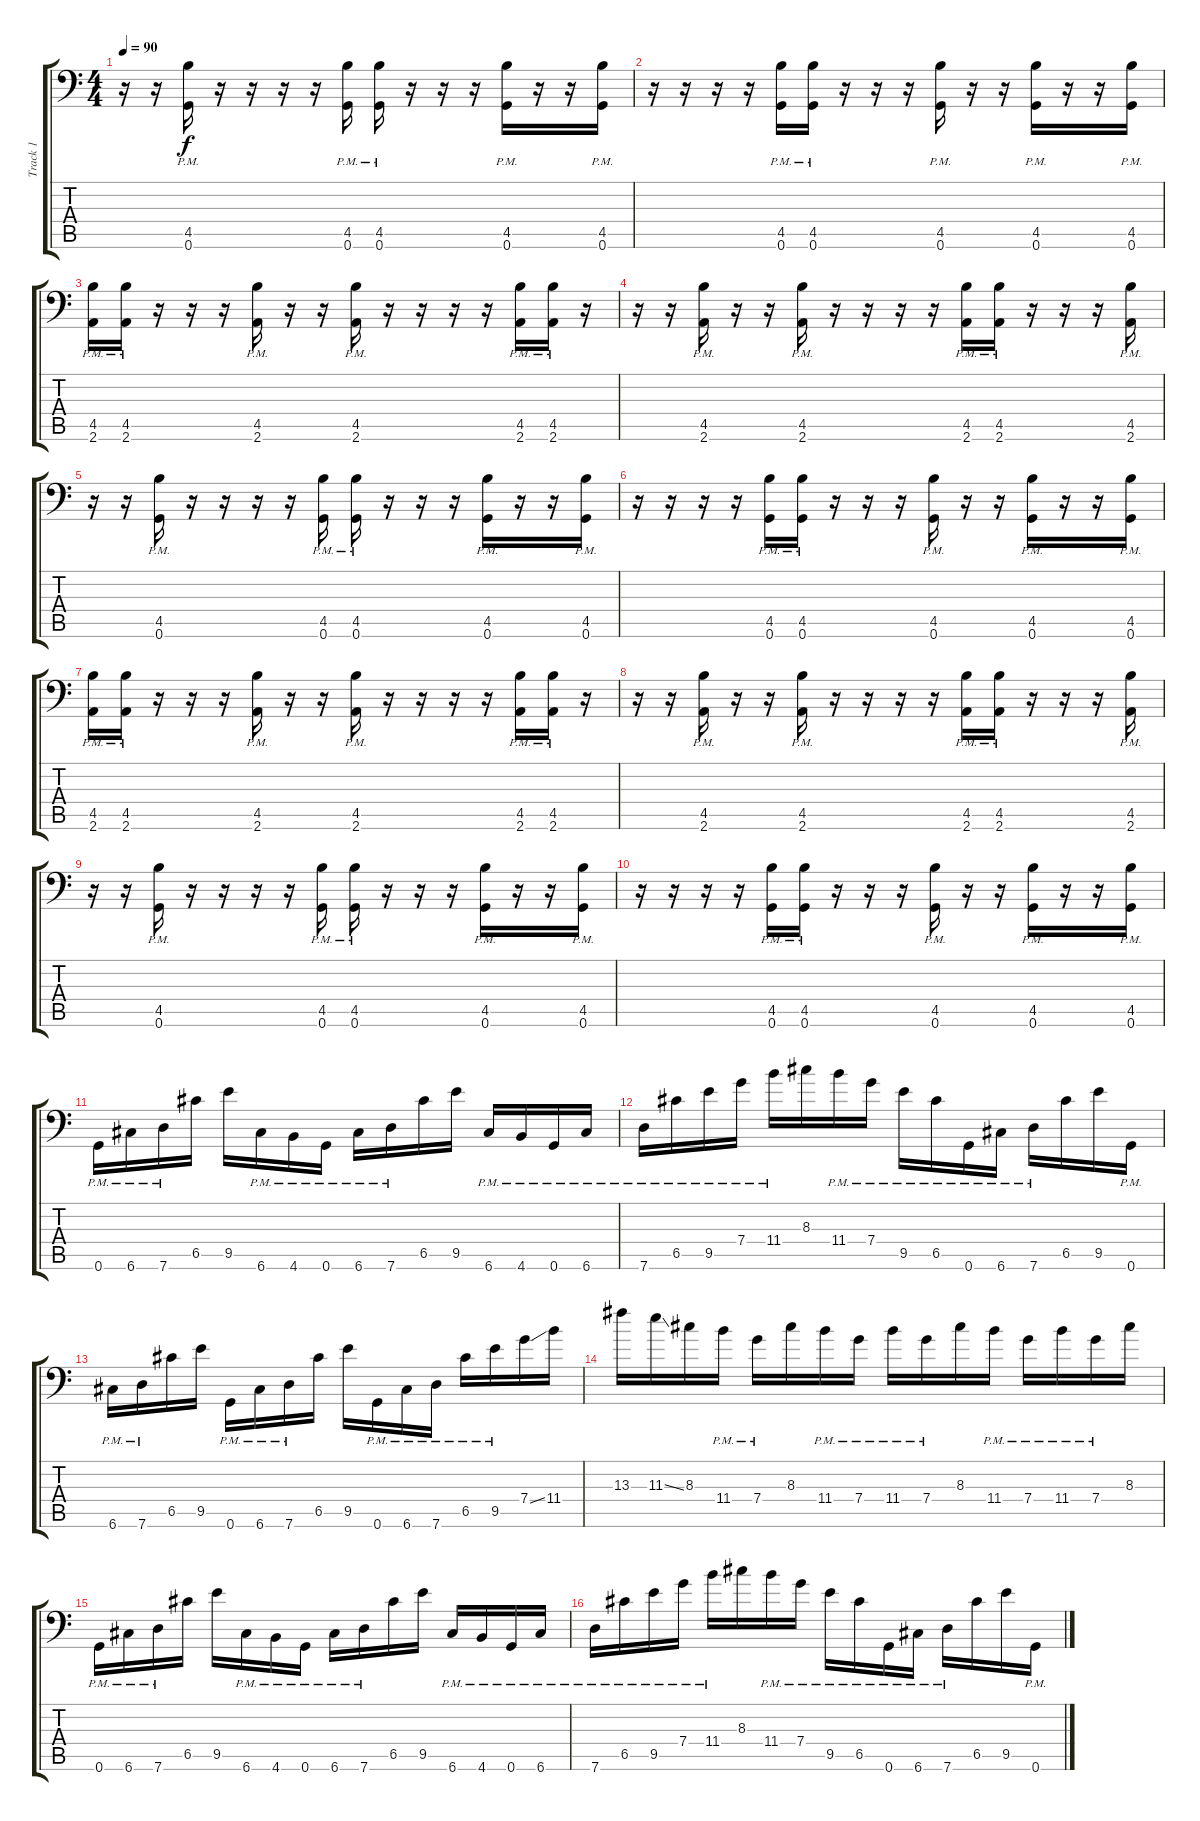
\track ("Track 1" "Track 1") {instrument distortionguitar}
\staff {score tabs}
\tuning (D4 A3 F3 C3 G2 G1) {hide}
\ts (4 4)
\tempo 90
\clef f4
\ks c
r.16{dy f} r.16 (4.5{pm} 0.6{pm}).16 r.16 r.16 r.16 r.16 (4.5{pm} 0.6{pm}).16 (4.5{pm} 0.6{pm}).16 r.16 r.16 r.16 (4.5{pm} 0.6{pm}).16 r.16 r.16 (4.5{pm} 0.6{pm}).16 |
r.16 r.16 r.16 r.16 (4.5{pm} 0.6{pm}).16 (4.5{pm} 0.6{pm}).16 r.16 r.16 r.16 (4.5{pm} 0.6{pm}).16 r.16 r.16 (4.5{pm} 0.6{pm}).16 r.16 r.16 (4.5{pm} 0.6{pm}).16 |
(4.5{pm} 2.6{pm}).16 (4.5{pm} 2.6{pm}).16 r.16 r.16 r.16 (4.5{pm} 2.6{pm}).16 r.16 r.16 (4.5{pm} 2.6{pm}).16 r.16 r.16 r.16 r.16 (4.5{pm} 2.6{pm}).16 (4.5{pm} 2.6{pm}).16 r.16 |
r.16 r.16 (4.5{pm} 2.6{pm}).16 r.16 r.16 (4.5{pm} 2.6{pm}).16 r.16 r.16 r.16 r.16 (4.5{pm} 2.6{pm}).16 (4.5{pm} 2.6{pm}).16 r.16 r.16 r.16 (4.5{pm} 2.6{pm}).16 |
r.16 r.16 (4.5{pm} 0.6{pm}).16 r.16 r.16 r.16 r.16 (4.5{pm} 0.6{pm}).16 (4.5{pm} 0.6{pm}).16 r.16 r.16 r.16 (4.5{pm} 0.6{pm}).16 r.16 r.16 (4.5{pm} 0.6{pm}).16 |
r.16 r.16 r.16 r.16 (4.5{pm} 0.6{pm}).16 (4.5{pm} 0.6{pm}).16 r.16 r.16 r.16 (4.5{pm} 0.6{pm}).16 r.16 r.16 (4.5{pm} 0.6{pm}).16 r.16 r.16 (4.5{pm} 0.6{pm}).16 |
(4.5{pm} 2.6{pm}).16 (4.5{pm} 2.6{pm}).16 r.16 r.16 r.16 (4.5{pm} 2.6{pm}).16 r.16 r.16 (4.5{pm} 2.6{pm}).16 r.16 r.16 r.16 r.16 (4.5{pm} 2.6{pm}).16 (4.5{pm} 2.6{pm}).16 r.16 |
r.16 r.16 (4.5{pm} 2.6{pm}).16 r.16 r.16 (4.5{pm} 2.6{pm}).16 r.16 r.16 r.16 r.16 (4.5{pm} 2.6{pm}).16 (4.5{pm} 2.6{pm}).16 r.16 r.16 r.16 (4.5{pm} 2.6{pm}).16 |
r.16 r.16 (4.5{pm} 0.6{pm}).16 r.16 r.16 r.16 r.16 (4.5{pm} 0.6{pm}).16 (4.5{pm} 0.6{pm}).16 r.16 r.16 r.16 (4.5{pm} 0.6{pm}).16 r.16 r.16 (4.5{pm} 0.6{pm}).16 |
r.16 r.16 r.16 r.16 (4.5{pm} 0.6{pm}).16 (4.5{pm} 0.6{pm}).16 r.16 r.16 r.16 (4.5{pm} 0.6{pm}).16 r.16 r.16 (4.5{pm} 0.6{pm}).16 r.16 r.16 (4.5{pm} 0.6{pm}).16 |
0.6{pm}.16 6.6{pm}.16 7.6{pm}.16 6.5.16 9.5.16 6.6{pm}.16 4.6{pm}.16 0.6{pm}.16 6.6{pm}.16 7.6{pm}.16 6.5.16 9.5.16 6.6{pm}.16 4.6{pm}.16 0.6{pm}.16 6.6{pm}.16 |
7.6{pm}.16 6.5{pm}.16 9.5{pm}.16 7.4{pm}.16 11.4{pm}.16 8.3.16 11.4{pm}.16 7.4{pm}.16 9.5{pm}.16 6.5{pm}.16 0.6{pm}.16 6.6{pm}.16 7.6{pm}.16 6.5.16 9.5.16 0.6{pm}.16 |
6.6{pm}.16 7.6{pm}.16 6.5.16 9.5.16 0.6{pm}.16 6.6{pm}.16 7.6{pm}.16 6.5.16 9.5.16 0.6{pm}.16 6.6{pm}.16 7.6{pm}.16 6.5{pm}.16 9.5{pm}.16 7.4{ss}.16 11.4.16 |
13.3.16 11.3{ss}.16 8.3.16 11.4{pm}.16 7.4{pm}.16 8.3.16 11.4{pm}.16 7.4{pm}.16 11.4{pm}.16 7.4{pm}.16 8.3.16 11.4{pm}.16 7.4{pm}.16 11.4{pm}.16 7.4{pm}.16 8.3.16 |
0.6{pm}.16 6.6{pm}.16 7.6{pm}.16 6.5.16 9.5.16 6.6{pm}.16 4.6{pm}.16 0.6{pm}.16 6.6{pm}.16 7.6{pm}.16 6.5.16 9.5.16 6.6{pm}.16 4.6{pm}.16 0.6{pm}.16 6.6{pm}.16 |
7.6{pm}.16 6.5{pm}.16 9.5{pm}.16 7.4{pm}.16 11.4{pm}.16 8.3.16 11.4{pm}.16 7.4{pm}.16 9.5{pm}.16 6.5{pm}.16 0.6{pm}.16 6.6{pm}.16 7.6{pm}.16 6.5.16 9.5.16 0.6{pm}.16
